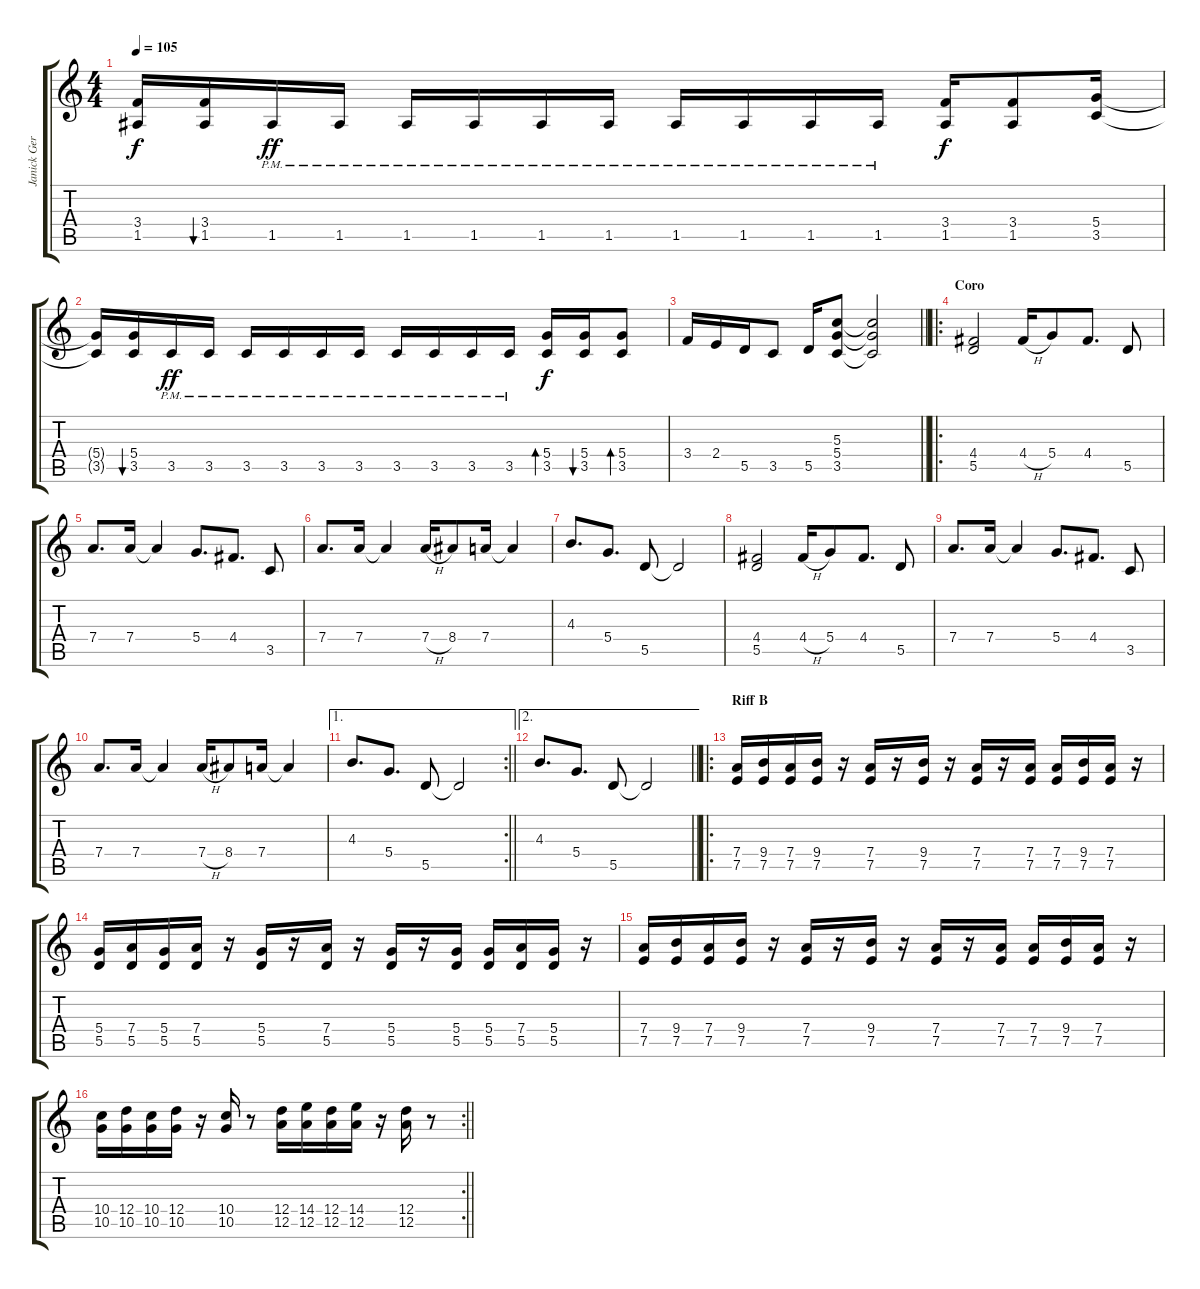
\track ("Janick Gers" "Janick Ger") {instrument distortionguitar}
\staff {score tabs}
\tuning (E4 B3 G3 D3 A2 E2) {hide}
\ts (4 4)
\tempo 105
\clef g2
\ks c
(3.4{t} 1.5{t}).16{dy f} (3.4 1.5).16{bu 30} 1.5{pm}.16{dy ff} 1.5{pm}.16 1.5{pm}.16 1.5{pm}.16 1.5{pm}.16 1.5{pm}.16 1.5{pm}.16 1.5{pm}.16 1.5{pm}.16 1.5{pm}.16 (3.4 1.5).16{dy f} (3.4 1.5).8 (5.4 3.5).16 |
(5.4{t} 3.5{t}).16 (5.4 3.5).16{bu 30} 3.5{pm}.16{dy ff} 3.5{pm}.16 3.5{pm}.16 3.5{pm}.16 3.5{pm}.16 3.5{pm}.16 3.5{pm}.16 3.5{pm}.16 3.5{pm}.16 3.5{pm}.16 (5.4 3.5).16{bd 30 dy f} (5.4 3.5).16{bu 30} (5.4 3.5).8{bd 30} |
\barLineRight lightlight
3.4.16 2.4.16 5.5.16 3.5.8 5.5.16 (5.3 5.4 3.5).8 (5.3{t} 5.4{t} 3.5{t}).2 |
\ro
\section ("" "Coro")
(4.4 5.5).2 4.4{h}.16 5.4.8 4.4.8{d} 5.5.8 |
7.4.8{d} 7.4.16 7.4{t}.4 5.4.8{d} 4.4.8{d} 3.5.8 |
7.4.8{d} 7.4.16 7.4{t}.4 7.4{h}.16 8.4.8 7.4.16 7.4{t}.4 |
4.3.8{d} 5.4.8{d} 5.5.8 5.5{t}.2 |
(4.4 5.5).2 4.4{h}.16 5.4.8 4.4.8{d} 5.5.8 |
7.4.8{d} 7.4.16 7.4{t}.4 5.4.8{d} 4.4.8{d} 3.5.8 |
7.4.8{d} 7.4.16 7.4{t}.4 7.4{h}.16 8.4.8 7.4.16 7.4{t}.4 |
\ae 1
\rc 2
\barLineRight lightlight
4.3.8{d} 5.4.8{d} 5.5.8 5.5{t}.2 |
\ae 2
\barLineRight lightlight
4.3.8{d} 5.4.8{d} 5.5.8 5.5{t}.2 |
\ro
\section ("" "Riff B")
(7.4 7.5).16 (9.4 7.5).16 (7.4 7.5).16 (9.4 7.5).16 r.16 (7.4 7.5).16 r.16 (9.4 7.5).16 r.16 (7.4 7.5).16 r.16 (7.4 7.5).16 (7.4 7.5).16 (9.4 7.5).16 (7.4 7.5).16 r.16 |
(5.4 5.5).16 (7.4 5.5).16 (5.4 5.5).16 (7.4 5.5).16 r.16 (5.4 5.5).16 r.16 (7.4 5.5).16 r.16 (5.4 5.5).16 r.16 (5.4 5.5).16 (5.4 5.5).16 (7.4 5.5).16 (5.4 5.5).16 r.16 |
(7.4 7.5).16 (9.4 7.5).16 (7.4 7.5).16 (9.4 7.5).16 r.16 (7.4 7.5).16 r.16 (9.4 7.5).16 r.16 (7.4 7.5).16 r.16 (7.4 7.5).16 (7.4 7.5).16 (9.4 7.5).16 (7.4 7.5).16 r.16 |
\rc 2
\barLineRight lightlight
(10.4 10.5).16 (12.4 10.5).16 (10.4 10.5).16 (12.4 10.5).16 r.16 (10.4 10.5).16 r.8 (12.4 12.5).16 (14.4 12.5).16 (12.4 12.5).16 (14.4 12.5).16 r.16 (12.4 12.5).16 r.8
